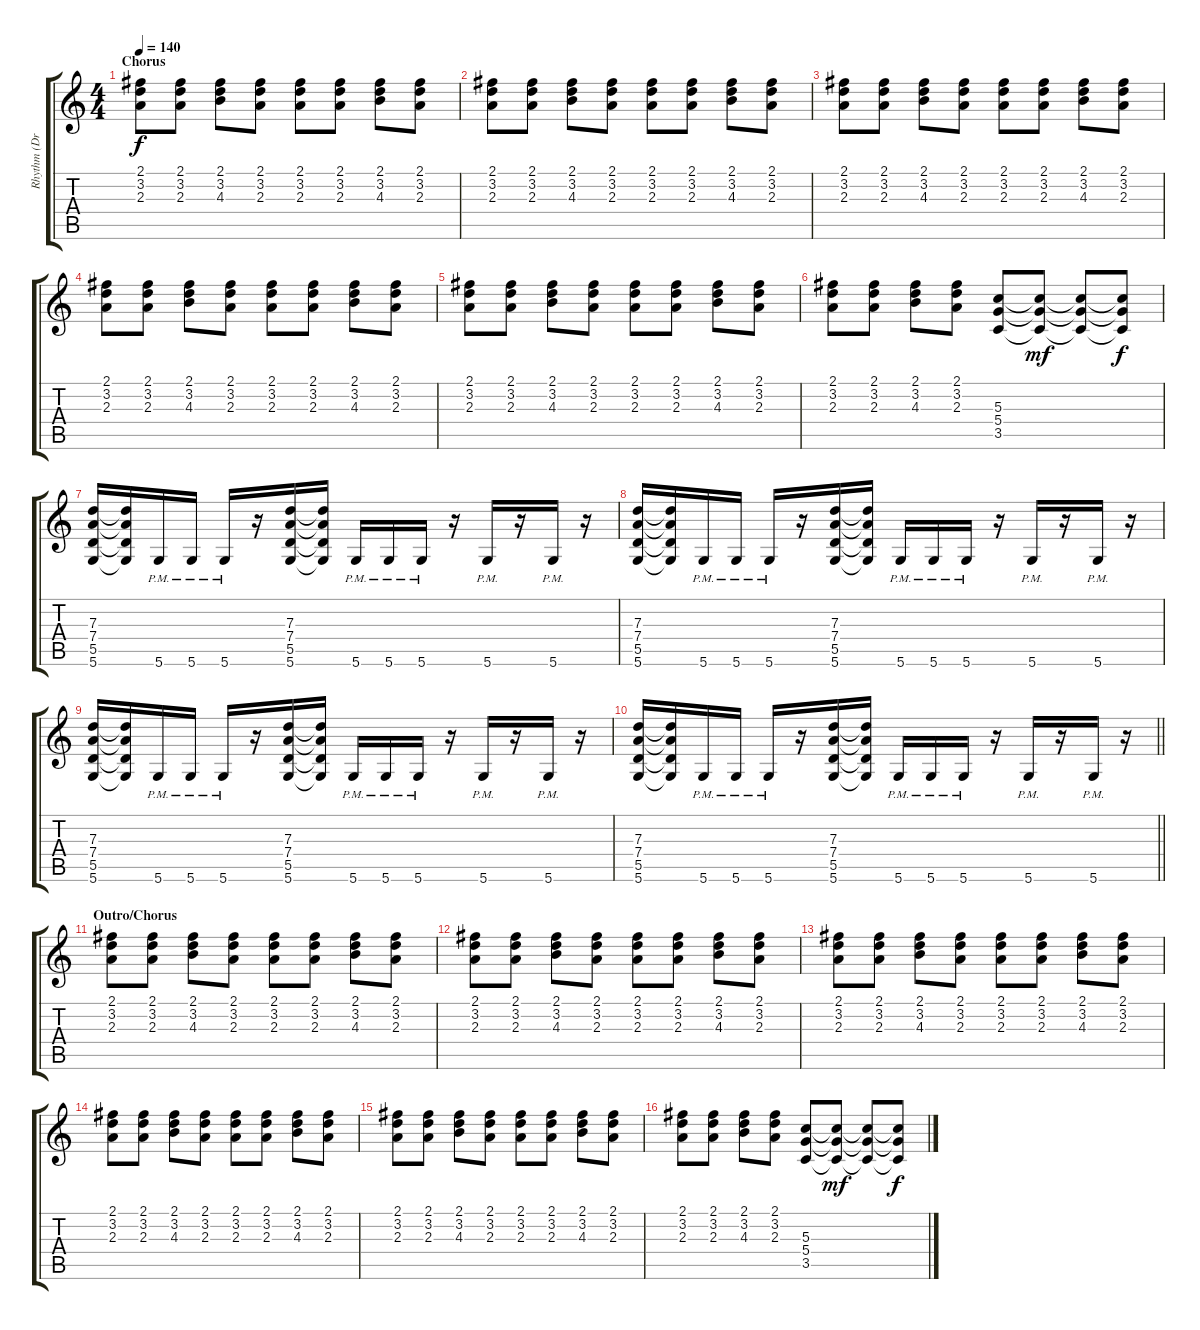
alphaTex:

\track ("Rhythm (Drop-D)" "Rhythm (Dr") {instrument overdrivenguitar}
\staff {score tabs}
\tuning (E4 B3 G3 D3 A2 D2) {hide}
\ts (4 4)
\section ("" "Chorus")
\tempo 140
\clef g2
\ks c
(2.1 3.2 2.3).8{dy f} (2.1 3.2 2.3).8 (2.1 3.2 4.3).8 (2.1 3.2 2.3).8 (2.1 3.2 2.3).8 (2.1 3.2 2.3).8 (2.1 3.2 4.3).8 (2.1 3.2 2.3).8 |
(2.1 3.2 2.3).8 (2.1 3.2 2.3).8 (2.1 3.2 4.3).8 (2.1 3.2 2.3).8 (2.1 3.2 2.3).8 (2.1 3.2 2.3).8 (2.1 3.2 4.3).8 (2.1 3.2 2.3).8 |
(2.1 3.2 2.3).8 (2.1 3.2 2.3).8 (2.1 3.2 4.3).8 (2.1 3.2 2.3).8 (2.1 3.2 2.3).8 (2.1 3.2 2.3).8 (2.1 3.2 4.3).8 (2.1 3.2 2.3).8 |
(2.1 3.2 2.3).8 (2.1 3.2 2.3).8 (2.1 3.2 4.3).8 (2.1 3.2 2.3).8 (2.1 3.2 2.3).8 (2.1 3.2 2.3).8 (2.1 3.2 4.3).8 (2.1 3.2 2.3).8 |
(2.1 3.2 2.3).8 (2.1 3.2 2.3).8 (2.1 3.2 4.3).8 (2.1 3.2 2.3).8 (2.1 3.2 2.3).8 (2.1 3.2 2.3).8 (2.1 3.2 4.3).8 (2.1 3.2 2.3).8 |
(2.1 3.2 2.3).8 (2.1 3.2 2.3).8 (2.1 3.2 4.3).8 (2.1 3.2 2.3).8 (5.3 5.4 3.5).8 (5.3{t} 5.4{t} 3.5{t}).8{dy mf} (5.3{t} 5.4{t} 3.5{t}).8 (5.3{t} 5.4{t} 3.5{t}).8{dy f} |
(7.3 7.4 5.5 5.6).16 (7.3{t} 7.4{t} 5.5{t} 5.6{t}).16 5.6{pm}.16 5.6{pm}.16 5.6{pm}.16 r.16 (7.3 7.4 5.5 5.6).16 (7.3{t} 7.4{t} 5.5{t} 5.6{t}).16 5.6{pm}.16 5.6{pm}.16 5.6{pm}.16 r.16 5.6{pm}.16 r.16 5.6{pm}.16 r.16 |
(7.3 7.4 5.5 5.6).16 (7.3{t} 7.4{t} 5.5{t} 5.6{t}).16 5.6{pm}.16 5.6{pm}.16 5.6{pm}.16 r.16 (7.3 7.4 5.5 5.6).16 (7.3{t} 7.4{t} 5.5{t} 5.6{t}).16 5.6{pm}.16 5.6{pm}.16 5.6{pm}.16 r.16 5.6{pm}.16 r.16 5.6{pm}.16 r.16 |
(7.3 7.4 5.5 5.6).16 (7.3{t} 7.4{t} 5.5{t} 5.6{t}).16 5.6{pm}.16 5.6{pm}.16 5.6{pm}.16 r.16 (7.3 7.4 5.5 5.6).16 (7.3{t} 7.4{t} 5.5{t} 5.6{t}).16 5.6{pm}.16 5.6{pm}.16 5.6{pm}.16 r.16 5.6{pm}.16 r.16 5.6{pm}.16 r.16 |
\barLineRight lightlight
(7.3 7.4 5.5 5.6).16 (7.3{t} 7.4{t} 5.5{t} 5.6{t}).16 5.6{pm}.16 5.6{pm}.16 5.6{pm}.16 r.16 (7.3 7.4 5.5 5.6).16 (7.3{t} 7.4{t} 5.5{t} 5.6{t}).16 5.6{pm}.16 5.6{pm}.16 5.6{pm}.16 r.16 5.6{pm}.16 r.16 5.6{pm}.16 r.16 |
\section ("" "Outro/Chorus")
(2.1 3.2 2.3).8 (2.1 3.2 2.3).8 (2.1 3.2 4.3).8 (2.1 3.2 2.3).8 (2.1 3.2 2.3).8 (2.1 3.2 2.3).8 (2.1 3.2 4.3).8 (2.1 3.2 2.3).8 |
(2.1 3.2 2.3).8 (2.1 3.2 2.3).8 (2.1 3.2 4.3).8 (2.1 3.2 2.3).8 (2.1 3.2 2.3).8 (2.1 3.2 2.3).8 (2.1 3.2 4.3).8 (2.1 3.2 2.3).8 |
(2.1 3.2 2.3).8 (2.1 3.2 2.3).8 (2.1 3.2 4.3).8 (2.1 3.2 2.3).8 (2.1 3.2 2.3).8 (2.1 3.2 2.3).8 (2.1 3.2 4.3).8 (2.1 3.2 2.3).8 |
(2.1 3.2 2.3).8 (2.1 3.2 2.3).8 (2.1 3.2 4.3).8 (2.1 3.2 2.3).8 (2.1 3.2 2.3).8 (2.1 3.2 2.3).8 (2.1 3.2 4.3).8 (2.1 3.2 2.3).8 |
(2.1 3.2 2.3).8 (2.1 3.2 2.3).8 (2.1 3.2 4.3).8 (2.1 3.2 2.3).8 (2.1 3.2 2.3).8 (2.1 3.2 2.3).8 (2.1 3.2 4.3).8 (2.1 3.2 2.3).8 |
(2.1 3.2 2.3).8 (2.1 3.2 2.3).8 (2.1 3.2 4.3).8 (2.1 3.2 2.3).8 (5.3 5.4 3.5).8 (5.3{t} 5.4{t} 3.5{t}).8{dy mf} (5.3{t} 5.4{t} 3.5{t}).8 (5.3{t} 5.4{t} 3.5{t}).8{dy f}
